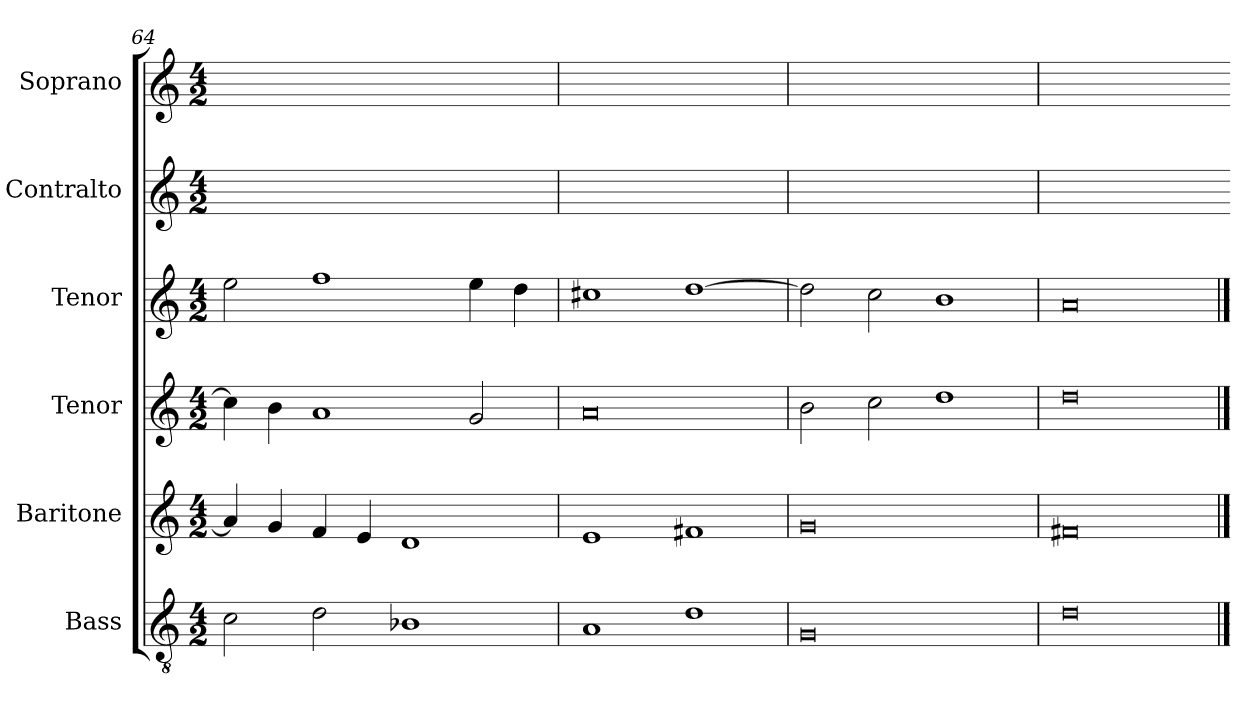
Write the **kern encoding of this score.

**kern	**kern	**kern	**kern	**kern	**kern
*part6	*part5	*part4	*part3	*part2	*part1
*staff6	*staff5	*staff4	*staff3	*staff2	*staff1
*I"Bass	*I"Baritone	*I"Tenor	*I"Tenor	*I"Contralto	*I"Soprano
*I'B	*I'Bar	*I'T	*I'T	*I'A	*I'S
*clefGv2	*clefG2	*clefG2	*clefG2	*clefG2	*clefG2
*k[]	*k[]	*k[]	*k[]	*k[]	*k[]
*G:mix	*G:mix	*G:mix	*G:mix	*G:mix	*G:mix
*M4/2	*M4/2	*M4/2	*M4/2	*M4/2	*M4/2
=64	=64	=64	=64	=64	=64
2c	4a]	4cc]	2ee	0ryy	0ryy
.	4g	4b	.	.	.
2d	4f	1a	1ff	.	.
.	4e	.	.	.	.
1B-X	1d	.	.	.	.
.	.	2g	4ee	.	.
.	.	.	4dd	.	.
=65	=65	=65	=65	=65	=65
1A	1e	0a	1cc#X	0ryy	0ryy
1d	1f#X	.	[1dd	.	.
=66	=66	=66	=66	=66	=66
0G	0g	2b	2dd]	0ryy	0ryy
.	.	2cc	2cc	.	.
.	.	1dd	1b	.	.
=67	=67	=67	=67	=67	=67
0d	0f#X	0dd	0a	0ryy	0ryy
==	==	==	==	=	=
*-	*-	*-	*-	*-	*-
